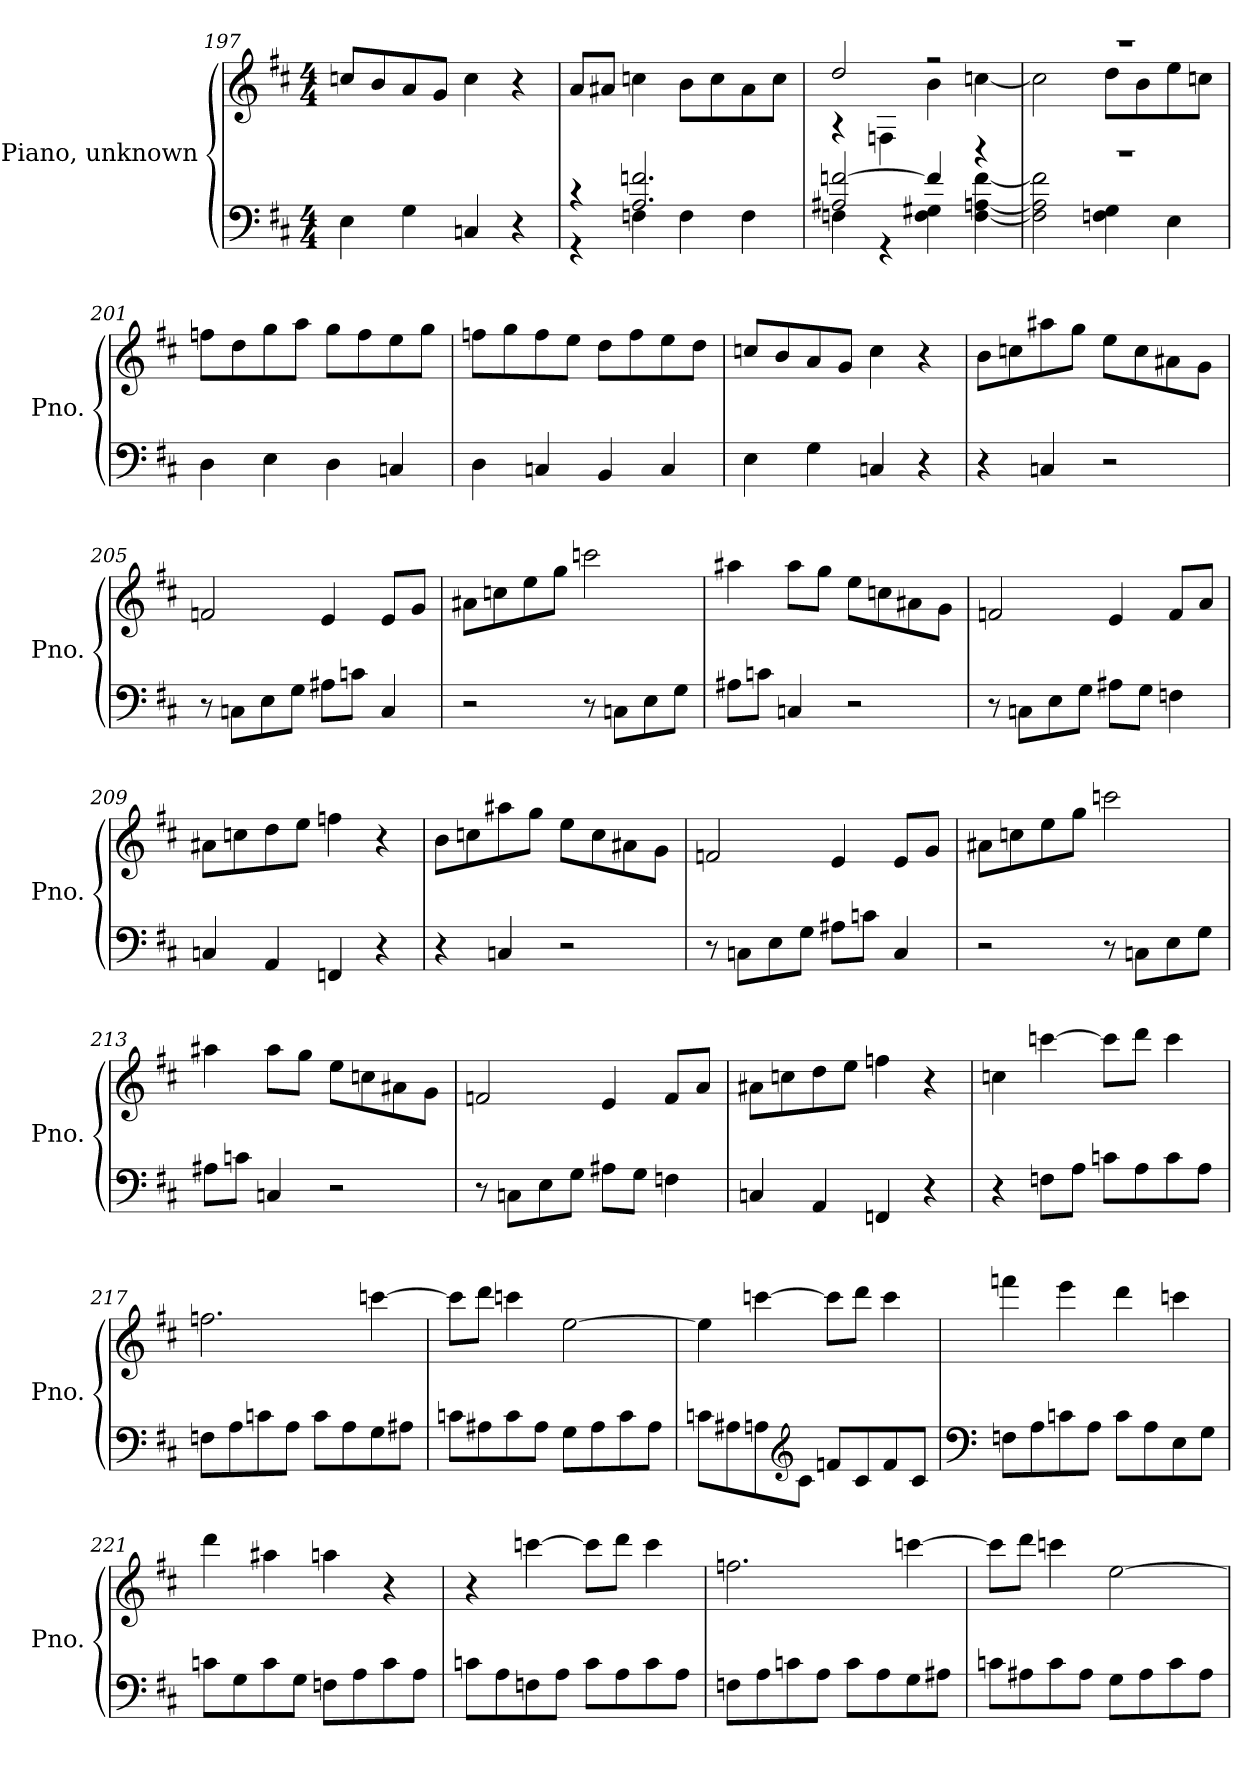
**kern	**kern
*part1	*part1
*staff2	*staff1
*I"Piano, unknown	*
*I'Pno.	*
!!LO:LB:g=z
*clefF4	*clefG2
*k[f#c#]	*k[f#c#]
*M4/4	*M4/4
=197	=197
4E\	8ccn/L
.	8b/
4G\	8a/
.	8g/J
4Cn/	4cc\
4r	4r
=198	=198
*^	*
4r	4r	8a/L
.	.	8a#X/J
2.A/ 2.fn/	4Fn\	4ccn\
.	4F\	8b\L
.	.	8cc\
.	4F\	8a#\
.	.	8cc\J
=199	=199	=199
*	*	*^
2A#X/ [2fn/	4Fn\	2dd/	4r
.	4r	.	4Fn\
4f/]	4F\ 4G#X\	2r	4b\
4r	[4F\ [4An\ [4f\	.	[4ccn\
=200	=200	=200	=200
1r	2F\] 2A\] 2f\]	1r	2cc\]
.	4Fn\ 4G\	.	8dd\L
.	.	.	8b\
.	4E\	.	8ee\
.	.	.	8ccn\J
*v	*v	*	*
*	*v	*v
=201	=201
4D\	8ffn\L
.	8dd\
4E\	8gg\
.	8aa\J
4D\	8gg\L
.	8ff\
4Cn/	8ee\
.	8gg\J
!!LO:LB:g=z
=202	=202
4D\	8ffn\L
.	8gg\
4Cn/	8ff\
.	8ee\J
4BB/	8dd\L
.	8ff\
4C/	8ee\
.	8dd\J
=203	=203
4E\	8ccn/L
.	8b/
4G\	8a/
.	8g/J
4Cn/	4cc\
4r	4r
=204	=204
4r	8b\L
.	8ccn\
4Cn/	8aa#X\
.	8gg\J
2r	8ee\L
.	8cc\
.	8a#X\
.	8g\J
=205	=205
8r	2fn/
8Cn\L	.
8E\	.
8G\J	.
8A#X\L	4e/
8cn\J	.
4C/	8e/L
.	8g/J
!!LO:LB:g=z
=206	=206
2r	8a#X\L
.	8ccn\
.	8ee\
.	8gg\J
8r	2cccn\
8Cn\L	.
8E\	.
8G\J	.
=207	=207
8A#X\L	4aa#X\
8cn\J	.
4Cn/	8aa#\L
.	8gg\J
2r	8ee\L
.	8ccn\
.	8a#X\
.	8g\J
=208	=208
8r	2fn/
8Cn\L	.
8E\	.
8G\J	.
8A#X\L	4e/
8G\J	.
4Fn\	8f/L
.	8a/J
=209	=209
4Cn/	8a#X\L
.	8ccn\
4AA/	8dd\
.	8ee\J
4FFn/	4ffn\
4r	4r
!!LO:LB:g=z
=210	=210
4r	8b\L
.	8ccn\
4Cn/	8aa#X\
.	8gg\J
2r	8ee\L
.	8cc\
.	8a#X\
.	8g\J
=211	=211
8r	2fn/
8Cn\L	.
8E\	.
8G\J	.
8A#X\L	4e/
8cn\J	.
4C/	8e/L
.	8g/J
=212	=212
2r	8a#X\L
.	8ccn\
.	8ee\
.	8gg\J
8r	2cccn\
8Cn\L	.
8E\	.
8G\J	.
=213	=213
8A#X\L	4aa#X\
8cn\J	.
4Cn/	8aa#\L
.	8gg\J
2r	8ee\L
.	8ccn\
.	8a#X\
.	8g\J
!!LO:LB:g=z
=214	=214
8r	2fn/
8Cn\L	.
8E\	.
8G\J	.
8A#X\L	4e/
8G\J	.
4Fn\	8f/L
.	8a/J
=215	=215
4Cn/	8a#X\L
.	8ccn\
4AA/	8dd\
.	8ee\J
4FFn/	4ffn\
4r	4r
=216	=216
4r	4ccn\
8Fn\L	[4cccn\
8A\J	.
8cn\L	8ccc\L]
8A\	8ddd\J
8c\	4ccc\
8A\J	.
=217	=217
8Fn\L	2.ffn\
8A\	.
8cn\	.
8A\J	.
8c\L	.
8A\	.
8G\	[4cccn\
8A#X\J	.
!!LO:PB:g=z
=218	=218
8cn\L	8ccc\L]
8A#X\	8ddd\J
8c\	4cccn\
8A#\J	.
8G\L	[2ee\
8A#\	.
8c\	.
8A#\J	.
=219	=219
8cn\L	4ee\]
8A#X\	.
8An\	[4cccn\
*clefG2	*
8c\J	.
8fn/L	8ccc\L]
8c/	8ddd\J
8f/	4ccc\
8c/J	.
=220	=220
*clefF4	*
8Fn\L	4fffn\
8A\	.
8cn\	4eee\
8A\J	.
8c\L	4ddd\
8A\	.
8E\	4cccn\
8G\J	.
=221	=221
8cn\L	4ddd\
8G\	.
8c\	4aa#X\
8G\J	.
8Fn\L	4aan\
8A\	.
8c\	4r
8A\J	.
!!LO:LB:g=z
=222	=222
8cn\L	4r
8A\	.
8Fn\	[4cccn\
8A\J	.
8c\L	8ccc\L]
8A\	8ddd\J
8c\	4ccc\
8A\J	.
=223	=223
8Fn\L	2.ffn\
8A\	.
8cn\	.
8A\J	.
8c\L	.
8A\	.
8G\	[4cccn\
8A#X\J	.
=224	=224
8cn\L	8ccc\L]
8A#X\	8ddd\J
8c\	4cccn\
8A#\J	.
8G\L	[2ee\
8A#\	.
8c\	.
8A#\J	.
=	=
*-	*-
